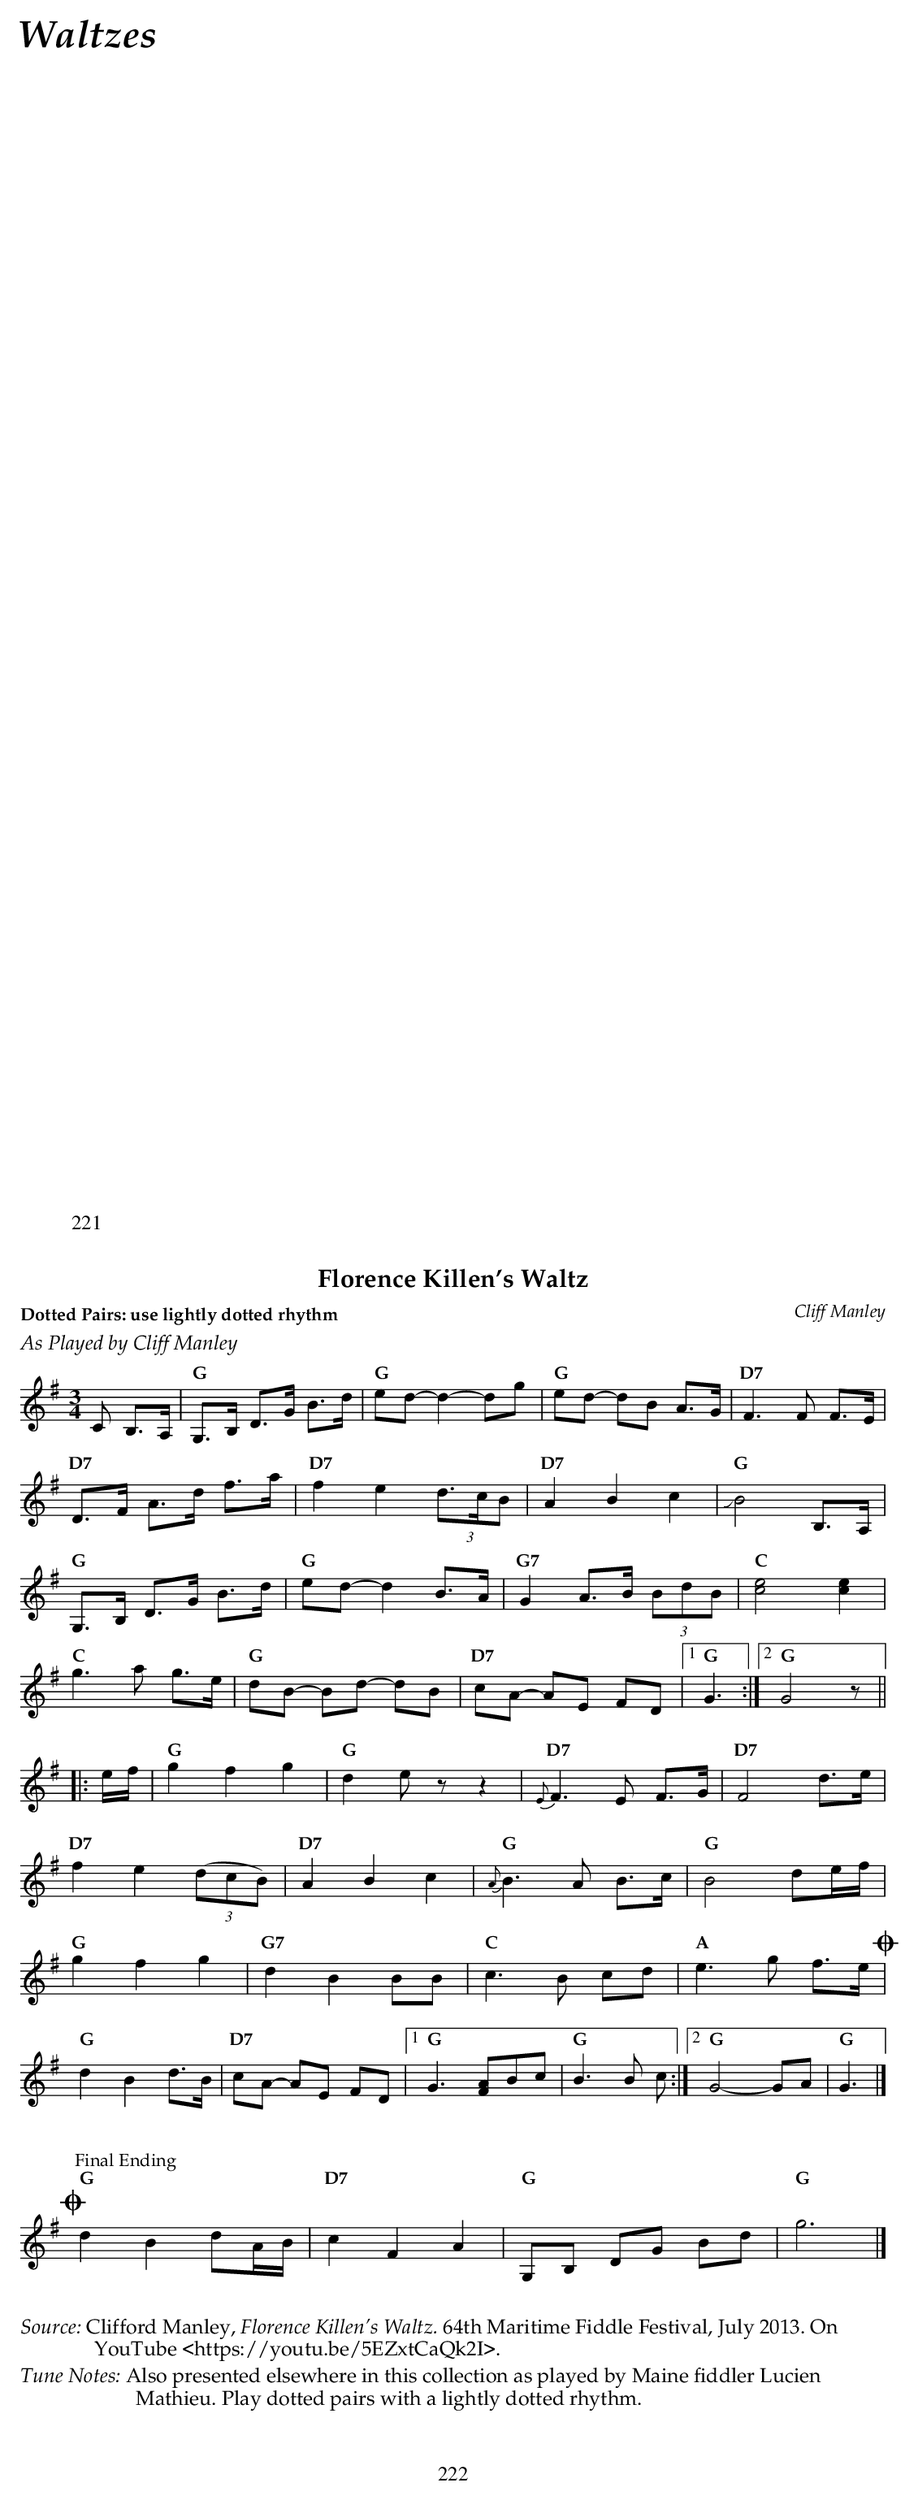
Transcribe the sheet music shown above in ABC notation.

X:1
T:Florence Killen's Waltz
C:Cliff Manley
P:Dotted Pairs: use lightly dotted rhythm
U:s = !slide!
U:t = !trill!
M:3/4
L:1/8
K:G
%%text $2As Played by Cliff Manley$0
  C B,>A, |\
"G" G,>B, D>G B>d | "G" ed- d2- dg     | "G" ed- dB A>G     | "D7"  F2>F2 F>E |
"D7" D>F A>d f>a  | "D7" f2 e2 (3d>cB  | "D7" A2 B2 c2      | "G" sB4 B,>A,|
"G" G,>B, D>G B>d | "G" ed- d2 B>A     | "G7" G2 A>B (3BdB  | "C" [ce]4 [ce]2 |
"C" g3 a g>e      | "G" dB- Bd- dB     | "D7" cA- AE FD    |1 "G" G3  :|2 "G" G4 z ||
|:e/f/ |\
"G" g2 f2 g2        | "G" d2 ez z2     | "D7" {E}F2>E2 F>G  | "D7" F4 d>e|
"D7" f2e2 ((3dcB)   | "D7" A2 B2 c2    | "G" {A}B2>A2  B>c  | "G" B4 de/f/ |
"G" g2 f2 g2        | "G7" d2 B2 BB    | "C" c3 B cd        | "A" e3 g f>e !coda!|
y"G" d2 B2 d>B      | "D7" cA- AE FD  |1 "G" G2>[AF]2Bc    | "G" B3 B c   :|2\
"G" G4-GA | "G" G3 |]
%%vskip 20
!coda!y "^Final Ending""G" d2 B2 dA/B/  | "D7" c2 F2 A2 | "G" G,B, DG Bd  | "G" g6  |]
